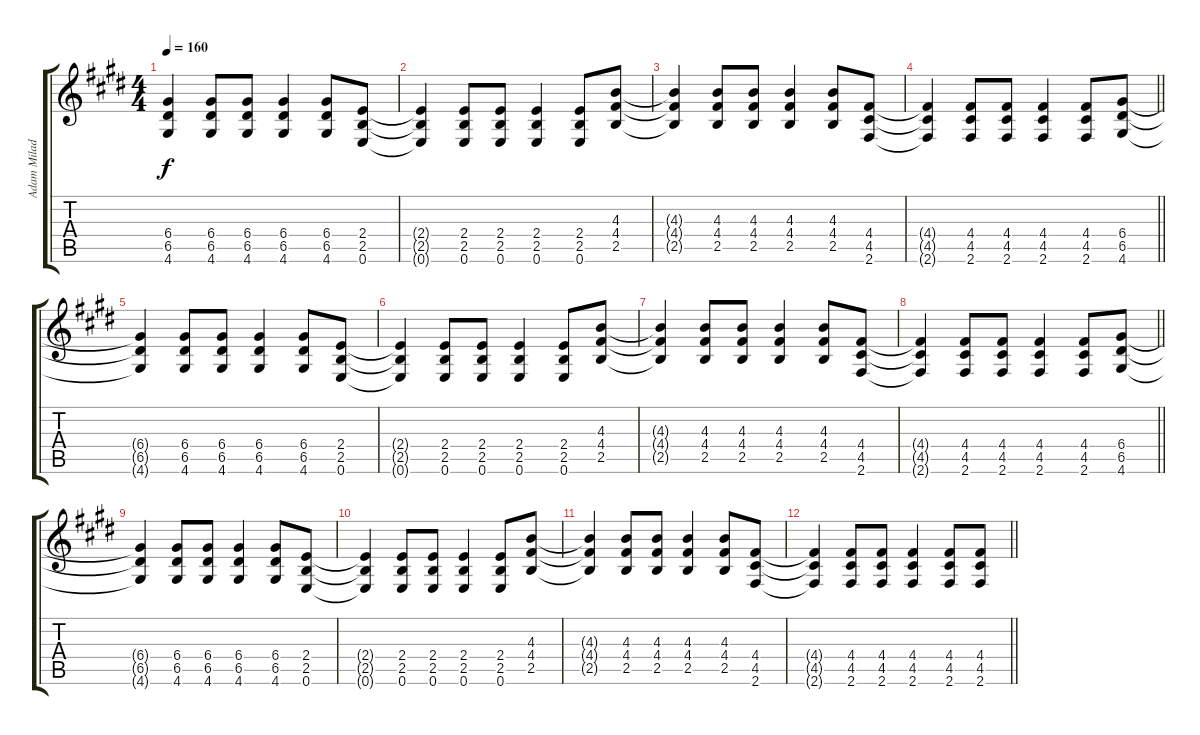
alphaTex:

\track ("Adam Milad - Guitar" "Adam Milad") {instrument distortionguitar}
\staff {score tabs}
\tuning (E4 B3 G3 D3 A2 E2) {hide}
\ts (4 4)
\tempo 160
\clef g2
\ks e
(6.4{t} 6.5{t} 4.6{t}).4{dy f} (6.4 6.5 4.6).8 (6.4 6.5 4.6).8 (6.4 6.5 4.6).4 (6.4 6.5 4.6).8 (2.4 2.5 0.6).8 |
(2.4{t} 2.5{t} 0.6{t}).4 (2.4 2.5 0.6).8 (2.4 2.5 0.6).8 (2.4 2.5 0.6).4 (2.4 2.5 0.6).8 (4.3 4.4 2.5).8 |
(4.3{t} 4.4{t} 2.5{t}).4 (4.3 4.4 2.5).8 (4.3 4.4 2.5).8 (4.3 4.4 2.5).4 (4.3 4.4 2.5).8 (4.4 4.5 2.6).8 |
\barLineRight lightlight
(4.4{t} 4.5{t} 2.6{t}).4 (4.4 4.5 2.6).8 (4.4 4.5 2.6).8 (4.4 4.5 2.6).4 (4.4 4.5 2.6).8 (6.4 6.5 4.6).8 |
(6.4{t} 6.5{t} 4.6{t}).4 (6.4 6.5 4.6).8 (6.4 6.5 4.6).8 (6.4 6.5 4.6).4 (6.4 6.5 4.6).8 (2.4 2.5 0.6).8 |
(2.4{t} 2.5{t} 0.6{t}).4 (2.4 2.5 0.6).8 (2.4 2.5 0.6).8 (2.4 2.5 0.6).4 (2.4 2.5 0.6).8 (4.3 4.4 2.5).8 |
(4.3{t} 4.4{t} 2.5{t}).4 (4.3 4.4 2.5).8 (4.3 4.4 2.5).8 (4.3 4.4 2.5).4 (4.3 4.4 2.5).8 (4.4 4.5 2.6).8 |
\barLineRight lightlight
(4.4{t} 4.5{t} 2.6{t}).4 (4.4 4.5 2.6).8 (4.4 4.5 2.6).8 (4.4 4.5 2.6).4 (4.4 4.5 2.6).8 (6.4 6.5 4.6).8 |
(6.4{t} 6.5{t} 4.6{t}).4 (6.4 6.5 4.6).8 (6.4 6.5 4.6).8 (6.4 6.5 4.6).4 (6.4 6.5 4.6).8 (2.4 2.5 0.6).8 |
(2.4{t} 2.5{t} 0.6{t}).4 (2.4 2.5 0.6).8 (2.4 2.5 0.6).8 (2.4 2.5 0.6).4 (2.4 2.5 0.6).8 (4.3 4.4 2.5).8 |
(4.3{t} 4.4{t} 2.5{t}).4 (4.3 4.4 2.5).8 (4.3 4.4 2.5).8 (4.3 4.4 2.5).4 (4.3 4.4 2.5).8 (4.4 4.5 2.6).8 |
\barLineRight lightlight
(4.4{t} 4.5{t} 2.6{t}).4 (4.4 4.5 2.6).8 (4.4 4.5 2.6).8 (4.4 4.5 2.6).4 (4.4 4.5 2.6).8 (4.4 4.5 2.6).8
